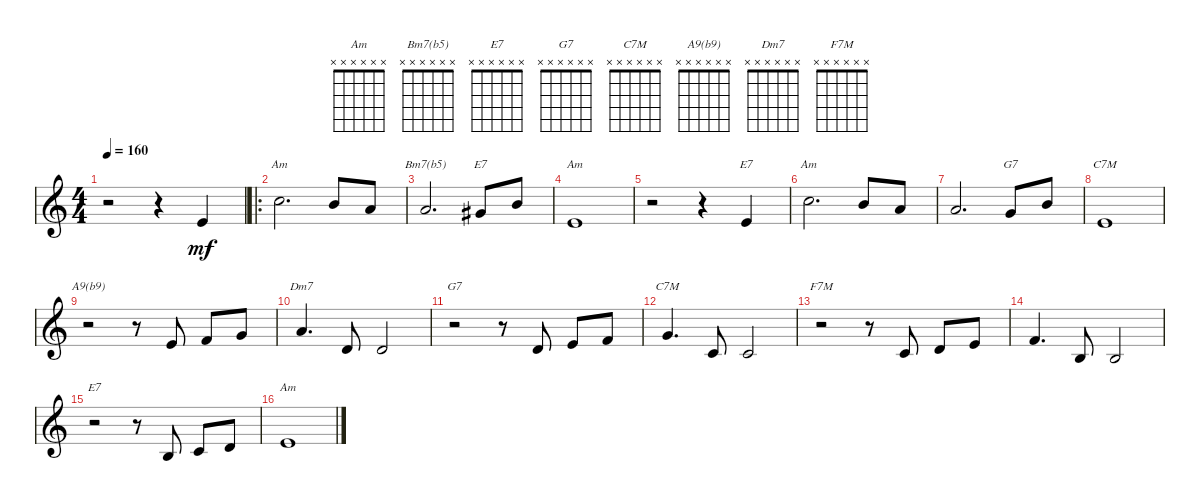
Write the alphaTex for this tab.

\defaultSystemsLayout 4
\bracketExtendMode groupsimilarinstruments
\singleTrackTrackNamePolicy hidden
\multiTrackTrackNamePolicy hidden
\otherSystemsTrackNameOrientation horizontal
\track ("Melody" "Melody") {instrument acousticguitarsteel}
\staff {score}
\tuning (E4 B3 G3 D3 A2 E2)
\chord ("Am" x x x x x x)
\chord ("Bm7(b5)" x x x x x x)
\chord ("E7" x x x x x x)
\chord ("G7" x x x x x x)
\chord ("C7M" x x x x x x)
\chord ("A9(b9)" x x x x x x)
\chord ("Dm7" x x x x x x)
\chord ("F7M" x x x x x x)
\ts (4 4)
\tempo 160
\clef g2
\ks c
r.2{dy mf instrument acousticguitarsteel} r.4 2.4.4 |
\ro
1.2.2{d ch "Am"} 0.2.8 2.3.8 |
2.3.2{d ch "Bm7(b5)"} 1.3.8{ch "E7"} 4.3.8 |
2.4.1{ch "Am"} |
r.2 r.4 2.4.4{ch "E7"} |
1.2.2{d ch "Am"} 0.2.8 2.3.8 |
2.3.2{d} 0.3.8{ch "G7"} 4.3.8 |
2.4.1{ch "C7M"} |
r.2{ch "A9(b9)"} r.8 2.4.8 3.4.8 0.3.8 |
2.3.4{d ch "Dm7"} 0.4.8 0.4.2 |
r.2{ch "G7"} r.8 0.4.8 2.4.8 3.4.8 |
0.3.4{d ch "C7M"} 3.5.8 3.5.2 |
r.2{ch "F7M"} r.8 3.5.8 5.5.8 2.4.8 |
3.4.4{d} 2.5.8 2.5.2 |
r.2{ch "E7"} r.8 2.5.8 3.5.8 0.4.8 |
2.4.1{ch "Am"}
